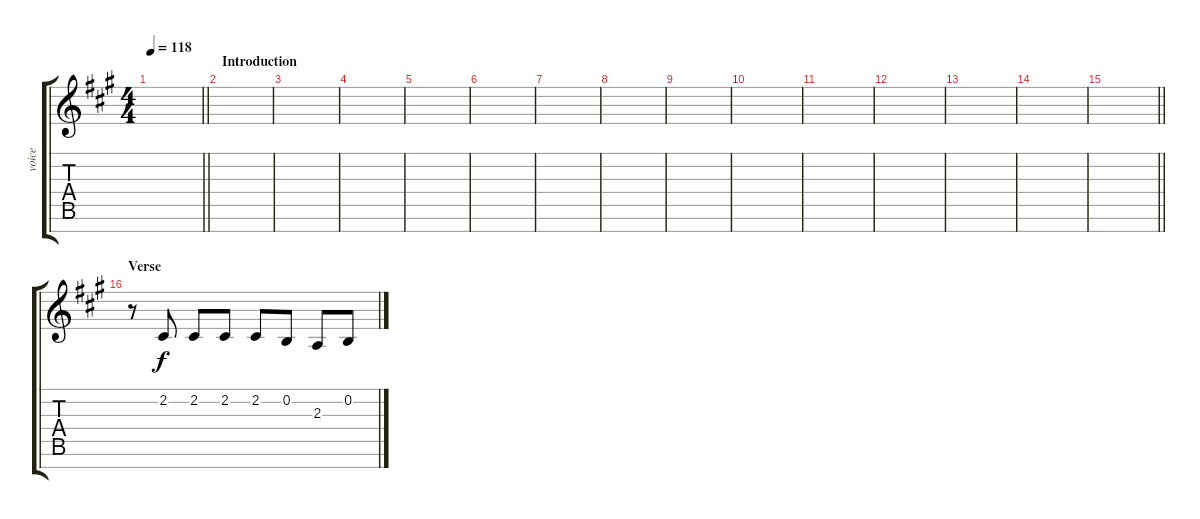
\track ("voice" "voice") {instrument violin}
\staff {score tabs}
\tuning (E4 B3 G3 D3 A2 E2 B1) {hide}
\ts (4 4)
\tempo 118
\clef g2
\barLineRight lightlight
\ks f#minor
|
\section ("" "Introduction")
|
|
|
|
|
|
|
|
|
|
|
|
|
\barLineRight lightlight
|
\section ("" "Verse")
r.8 2.2.8 2.2.8 2.2.8 2.2.8 0.2.8 2.3.8 0.2.8
